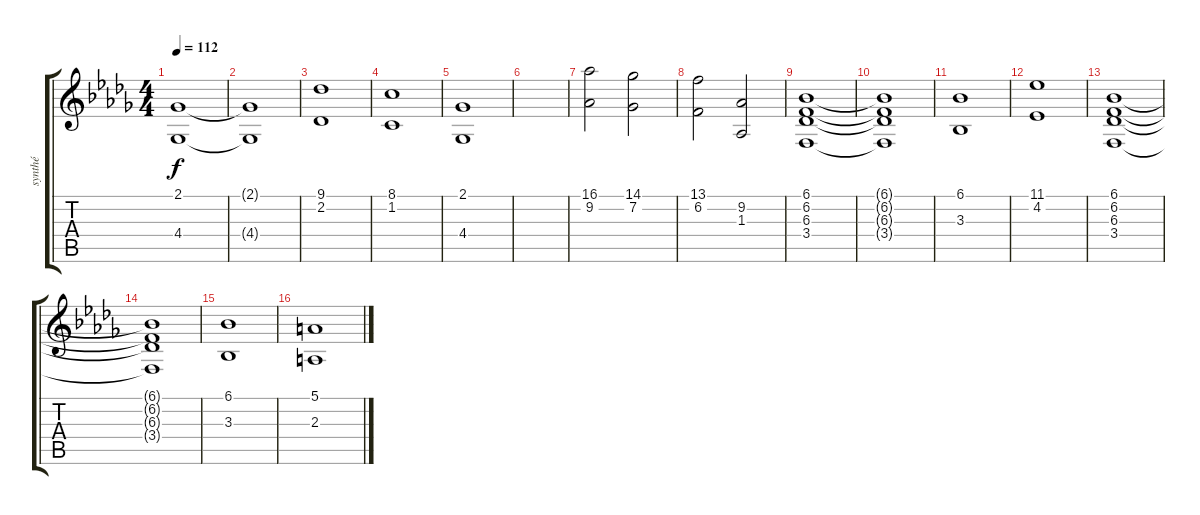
\track ("synthé" "synthé") {instrument stringensemble2}
\staff {score tabs}
\tuning (E4 B3 G3 D3 A2 E2) {hide}
\ts (4 4)
\tempo 112
\clef g2
\ks bbminor
(2.1 4.4).1{dy f} |
(2.1{t} 4.4{t}).1 |
(9.1 2.2).1 |
(8.1 1.2).1 |
(2.1 4.4).1 |
|
(16.1 9.2).2 (14.1 7.2).2 |
(13.1 6.2).2 (9.2 1.3).2 |
(6.1 6.2 6.3 3.4).1 |
(6.1{t} 6.2{t} 6.3{t} 3.4{t}).1 |
(6.1 3.3).1 |
(11.1 4.2).1 |
(6.1 6.2 6.3 3.4).1 |
(6.1{t} 6.2{t} 6.3{t} 3.4{t}).1 |
(6.1 3.3).1 |
(5.1 2.3).1
